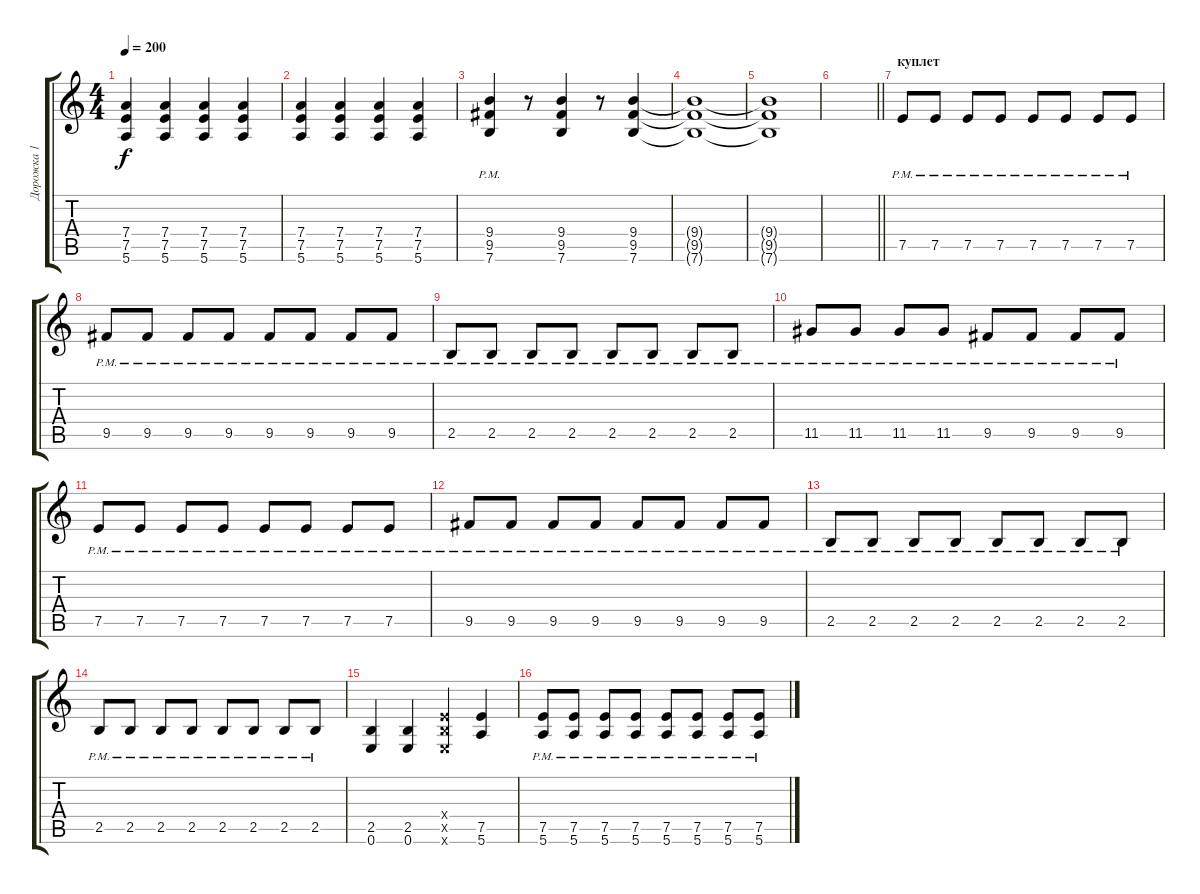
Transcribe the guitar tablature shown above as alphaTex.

\track ("Дорожка 1" "Дорожка 1") {instrument electricguitarmuted}
\staff {score tabs}
\tuning (E4 B3 G3 D3 A2 E2) {hide}
\ts (4 4)
\tempo 200
\clef g2
\ks c
(7.4 7.5 5.6).4{dy f} (7.4 7.5 5.6).4 (7.4 7.5 5.6).4 (7.4 7.5 5.6).4 |
(7.4 7.5 5.6).4 (7.4 7.5 5.6).4 (7.4 7.5 5.6).4 (7.4 7.5 5.6).4 |
(9.4 9.5{pm} 7.6).4 r.8 (9.4 9.5 7.6).4 r.8 (9.4 9.5 7.6).4 |
(9.4{t} 9.5{t} 7.6{t}).1 |
(9.4{t} 9.5{t} 7.6{t}).1 |
\barLineRight lightlight
|
\section ("" "куплет")
7.5{pm}.8{volume 15} 7.5{pm}.8 7.5{pm}.8 7.5{pm}.8 7.5{pm}.8 7.5{pm}.8 7.5{pm}.8 7.5{pm}.8 |
9.5{pm}.8 9.5{pm}.8 9.5{pm}.8 9.5{pm}.8 9.5{pm}.8 9.5{pm}.8 9.5{pm}.8 9.5{pm}.8 |
2.5{pm}.8 2.5{pm}.8 2.5{pm}.8 2.5{pm}.8 2.5{pm}.8 2.5{pm}.8 2.5{pm}.8 2.5{pm}.8 |
11.5{pm}.8 11.5{pm}.8 11.5{pm}.8 11.5{pm}.8 9.5{pm}.8 9.5{pm}.8 9.5{pm}.8 9.5{pm}.8 |
7.5{pm}.8{volume 15} 7.5{pm}.8 7.5{pm}.8 7.5{pm}.8 7.5{pm}.8 7.5{pm}.8 7.5{pm}.8 7.5{pm}.8 |
9.5{pm}.8 9.5{pm}.8 9.5{pm}.8 9.5{pm}.8 9.5{pm}.8 9.5{pm}.8 9.5{pm}.8 9.5{pm}.8 |
2.5{pm}.8 2.5{pm}.8 2.5{pm}.8 2.5{pm}.8 2.5{pm}.8 2.5{pm}.8 2.5{pm}.8 2.5{pm}.8 |
2.5{pm}.8 2.5{pm}.8 2.5{pm}.8 2.5{pm}.8 2.5{pm}.8 2.5{pm}.8 2.5{pm}.8 2.5{pm}.8 |
(2.5 0.6).4 (2.5 0.6).4 (2.4{x} 2.5{x} 0.6{x}).4 (7.5 5.6).4 |
(7.5{pm} 5.6).8 (7.5{pm} 5.6).8 (7.5{pm} 5.6).8 (7.5{pm} 5.6).8 (7.5{pm} 5.6).8 (7.5{pm} 5.6).8 (7.5{pm} 5.6).8 (7.5{pm} 5.6).8
